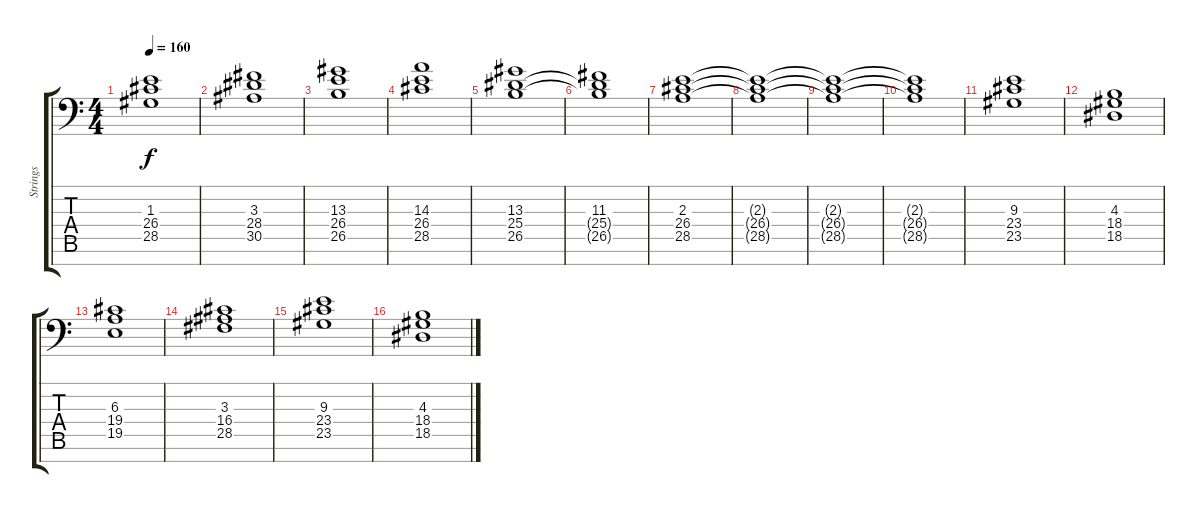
\track ("Strings" "Strings") {instrument synthstrings1}
\staff {score tabs}
\tuning (E5 B4 G3 D2 A1 E1 B-1) {hide}
\ts (4 4)
\tempo 160
\clef f4
\ks c
(1.3 26.4 28.5).1{dy f} |
(3.3 28.4 30.5).1 |
(13.3 26.4 26.5).1 |
(14.3 26.4 28.5).1 |
(13.3 25.4 26.5).1 |
(11.3 25.4{t} 26.5{t}).1 |
(2.3 26.4 28.5).1 |
(2.3{t} 26.4{t} 28.5{t}).1 |
(2.3{t} 26.4{t} 28.5{t}).1 |
(2.3{t} 26.4{t} 28.5{t}).1 |
(9.3 23.4 23.5).1 |
(4.3 18.4 18.5).1 |
(6.3 19.4 19.5).1 |
(3.3 16.4 28.5).1 |
(9.3 23.4 23.5).1 |
(4.3 18.4 18.5).1
